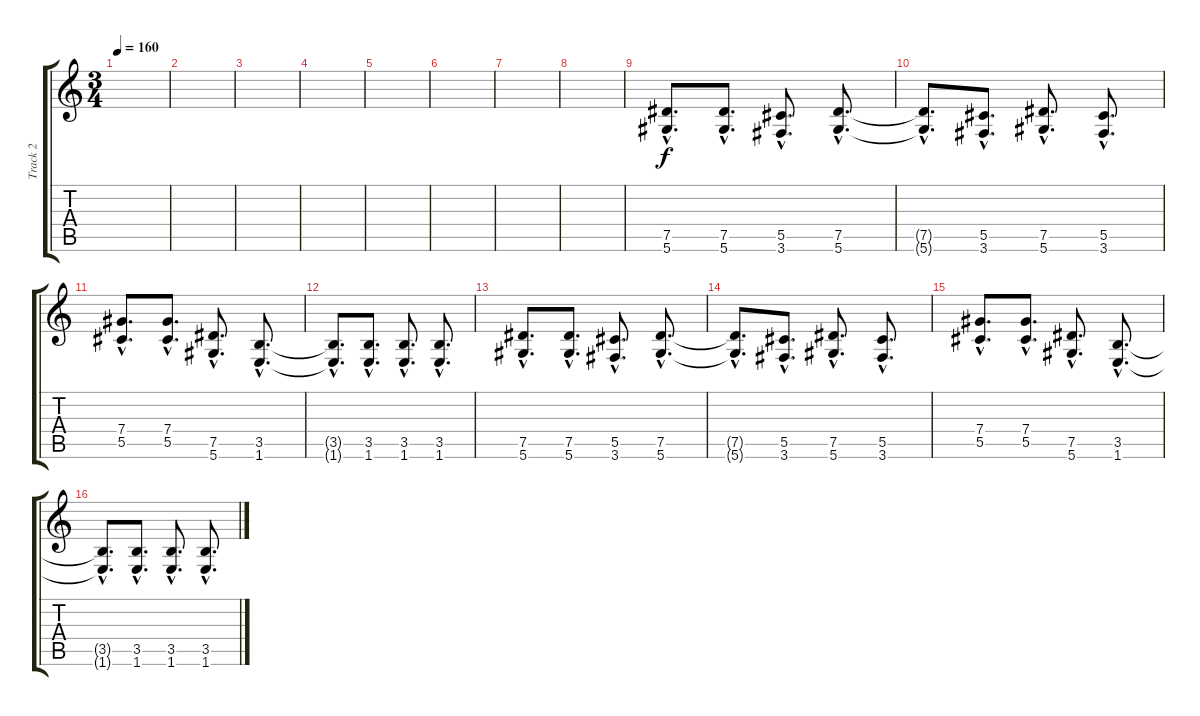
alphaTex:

\track ("Track 2" "Track 2") {instrument overdrivenguitar}
\staff {score tabs}
\tuning (Eb4 Bb3 Gb3 Db3 Ab2 Eb2) {hide}
\ts (3 4)
\tempo 160
\clef g2
\ks c
|
|
|
|
|
|
|
|
(7.5{hac} 5.6{hac}).8{d} (7.5{hac} 5.6{hac}).8{d} (5.5{hac} 3.6{hac}).8{d} (7.5{hac} 5.6{hac}).8{d} |
(7.5{hac t} 5.6{hac t}).8{d} (5.5{hac} 3.6{hac}).8{d} (7.5{hac} 5.6{hac}).8{d} (5.5{hac} 3.6{hac}).8{d} |
(7.4{hac} 5.5{hac}).8{d} (7.4{hac} 5.5{hac}).8{d} (7.5{hac} 5.6{hac}).8{d} (3.5{hac} 1.6{hac}).8{d} |
(3.5{hac t} 1.6{hac t}).8{d} (3.5{hac} 1.6{hac}).8{d} (3.5{hac} 1.6{hac}).8{d} (3.5{hac} 1.6{hac}).8{d} |
(7.5{hac} 5.6{hac}).8{d} (7.5{hac} 5.6{hac}).8{d} (5.5{hac} 3.6{hac}).8{d} (7.5{hac} 5.6{hac}).8{d} |
(7.5{hac t} 5.6{hac t}).8{d} (5.5{hac} 3.6{hac}).8{d} (7.5{hac} 5.6{hac}).8{d} (5.5{hac} 3.6{hac}).8{d} |
(7.4{hac} 5.5{hac}).8{d} (7.4{hac} 5.5{hac}).8{d} (7.5{hac} 5.6{hac}).8{d} (3.5{hac} 1.6{hac}).8{d} |
(3.5{hac t} 1.6{hac t}).8{d} (3.5{hac} 1.6{hac}).8{d} (3.5{hac} 1.6{hac}).8{d} (3.5{hac} 1.6{hac}).8{d}
